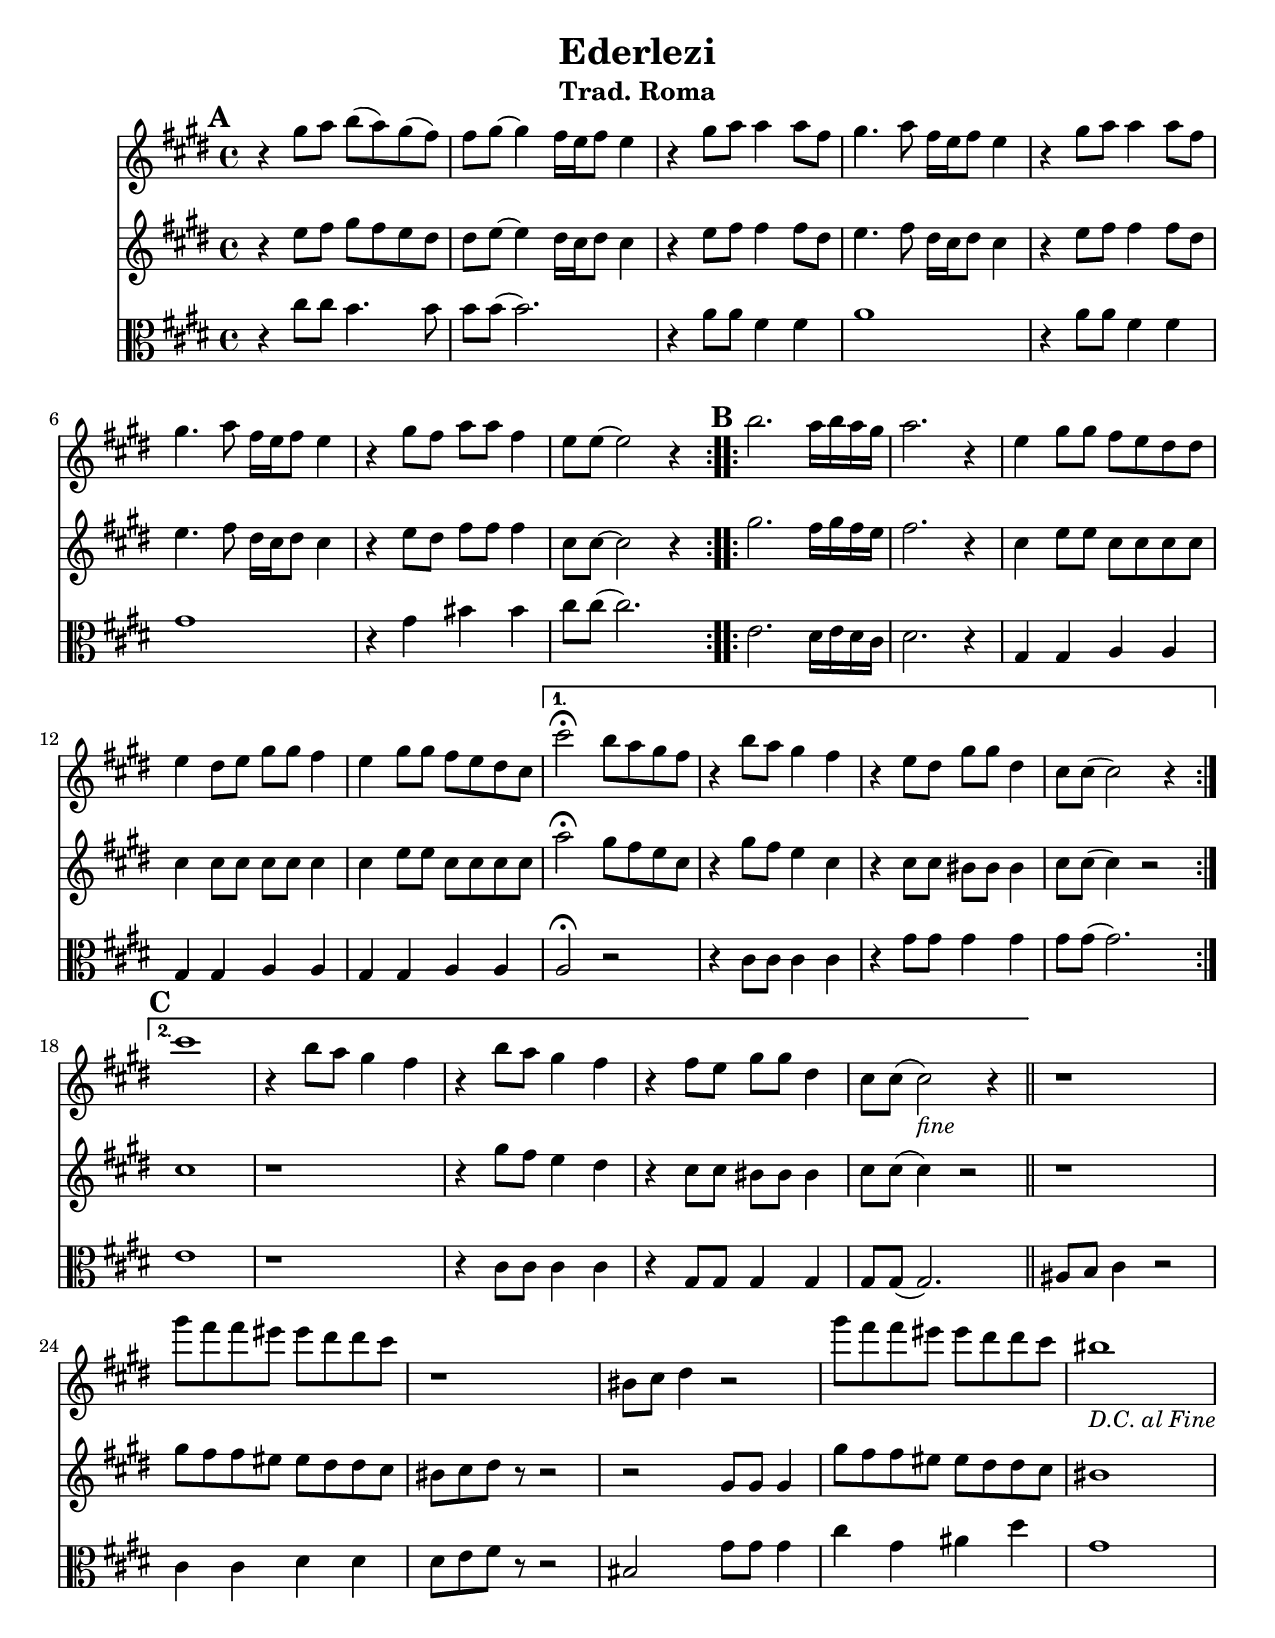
\version "2.18.0"
\include "english.ly"
%showLastLength = R1*12
\paper{
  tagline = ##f
  print-all-headers = ##t
  #(set-paper-size "letter")
}
date = #(strftime "%d-%m-%Y" (localtime (current-time)))

%\markup{ \italic{ " Updated " \date  }  }

%\markup{ Got something to say? }

global = {
  \clef treble
  \key cs \minor
  \time 4/4
  \set Score.markFormatter = #format-mark-box-alphabet
}

%#################################### Melody ########################
primos = \relative c''' {
  \global
  %\partial 16*3 a16 d f   %lead in notes

  \repeat volta 2{
    \mark \default
    r4 gs8 a b (a)gs (fs)
    fs8 gs~gs4     fs16 e fs8 e4
    r4 gs8 a a4 a8 fs|
    gs4. a8 fs16 e fs8 e4|

    r4 gs8 a a4 a8 fs|
    gs4. a8 fs16 e fs8 e4|
    r4 gs8 fs a a fs4|
    e8 e~e2 r4|
  }
  %\alternative { { }{ } }

  \repeat volta 2{
    \mark \default

        b'2. a16 b a gs
        a2. r4

    e4 gs8 gs fs e ds ds|
    e4 ds8 e gs gs fs4|
    e4 gs8 gs fs e ds cs|
  }
  \alternative {
    {
      cs'2 \fermata b8 a gs fs
      r4 b8 a gs4 fs
      r4 e8 ds gs gs ds4|
      cs8 cs (cs2) r4|
    }
    {
      \mark \default
      cs'1 |
      r4 b8 a gs4 fs|
      r4 b8 a gs4 fs
      r4 fs8 e gs gs ds4|
      cs8 cs (cs2) _\markup{\italic fine} r4| \bar"||"
    }
  }
  r1
  gs''8 fs fs es es ds ds cs
  r1
  %ds8 e fs r r2
  bs,8 cs ds4 r2
  gs'8 fs fs es es ds ds cs
  bs1 _\markup {\italic {D.C. al Fine}}

}
%***********************************************************
%{
\addlyrics{
  %https://musescore.com/user/35722119/scores/6322876
  Sa o Ro -- ma ba -- bo,
  \repeat unfold 4{\skip2}
  e bak -- ren ch --i --n --  en
  \repeat unfold 4{\skip2}
  A me ch -- o --  -- r -- r -- o,
  \repeat unfold 4{\skip2}
  d -- u -- ral ve --  _ sa -- va
  \repeat unfold 1 {}

  Eh -- e -- e -- e -- e e..
  Sao Ro -- ma, ba -- bo ba -- bo,
  Sao Ro -- ma  o da -- je.
  Sao Ro -- ma, ba -- bo ba -- bo,
  % first end
  E.. Er -- de -- le -- zi
  Er -- de -- le -- zi
  Sa -- o Ro -- ma  o da -- je.
 % 2nd end
  E.. Er -- de -- le -- zi
  Er -- de -- le -- zi
  Sa -- o Ro -- ma  o da -- je.

}
\addlyrics{
Sa me a -- ma -- la _
\repeat unfold 4{\skip2}
o -- ro khe -- le -- _ na
\repeat unfold 5{\skip2}
o -- ro khe -- le -- _ na,
\repeat unfold 5{\skip2}
di -- ve ke -- re -- _  na
}
%}
%***********************************************

secund = \relative c'' {
  \global
  %\partial 16*3 a16 d f   %lead in notes

  \repeat volta 2{
    \mark \default
    r4 e8 fs gs fs e ds
    ds8 e~e4 ds16 cs ds8 cs4|
    r4 e8 fs fs4 fs8 ds|
    e4. fs8 ds16 cs ds8 cs4|

    r4 e8 fs fs4 fs8 ds
    e4. fs8 ds16 cs ds8 cs4|
    r4 e8 ds fs fs fs4|
    cs8 cs~cs2 r4|
  }
  %\alternative { { }{ } }

  \repeat volta 2{
    \mark \default
   gs'2. fs16 gs fs e|
        fs2. r4|


    cs4 e8 e cs cs cs cs|
    cs4 cs8 cs cs cs cs4
    cs4 e8 e cs cs cs cs|
  }
  \alternative {
    {
      a'2 \fermata gs8 fs e cs
      r4 gs'8 fs e4 cs
      r4 cs8 cs bs bs bs4
      cs8 cs (cs4) r2
    }
    {
      cs1
      r1
      r4 gs'8 fs e4 ds
      r4 cs8 cs bs bs bs4
      cs8 cs(cs4) r2
    }
  }
  r1
  %ds8 e fs4 r2
  gs'8 fs fs es es ds ds cs
  bs8 cs ds r r2
  r2 gs,8 gs gs4
  gs'8 fs fs es es ds ds cs
  bs1
}
third = \relative c'' {
  \global
  \clef alto
 r4 cs8 cs b4. b8|
 b8 b(b2.)|
 r4 a8 a fs4 fs
 a1r4 a8 a fs4 fs
 gs1|
 r4 gs bs bs
 cs8 cs(cs2.)
%% bar
 e,2. ds16 e ds cs|
    ds2. r4|
 gs,4 gs a a
 gs4 gs a a
 gs4 gs a a
 a2 \fermata r
 r4 cs8 cs cs4 cs
 r4 gs'8 gs gs4 gs
 gs8 gs (gs2.)
 e1
 r1
 r4 cs8 cs cs4 cs
 r4 gs8 gs gs4 gs
 gs8 gs (gs2.)
 as8 b cs4 r2
 cs4 cs ds ds
 ds8 e fs r r2
 bs,2 gs'8 gs gs4
 cs4 gs as ds
 gs,1

}
%################################# Chords #######################
%{
harmonies = \chordmode {
  e2:m
  d2
  g1
  a1:m
  c1
  a1:m
  e2:m
  d2
  g2
  b2:7
  e1:m
  %B
  g1
  a1:m
  e2:m
  a2:m
  e2:m
  a2:m % 12
  e2:m a2:m
  %ending 1 and 2
  c1 a1:m
  g2 b2:7
  e1:m
  c1*2 a1:m
  g2 b2:7
  e1:m
  %end part
  b1
  e2 fs2:7
  b1*2
  e2 fs2:7
  b1
}

%}
\score {
  <<
    \new ChordNames {
      \set chordChanges = ##t
     % \harmonies
    }
    \new Staff
    \primos
    \new Staff \secund
    %\new Staff \partcombine \primos \secund
    \new Staff \third
  >>
  \header{
    title= "Ederlezi"
    subtitle="Trad. Roma"
    composer= ""
    instrument =""
    arranger= ""
  }
  \layout{indent = 1.0\cm}
  \midi {
    \tempo 4 = 80

    % \midi { }
  }
}
%{
% more verses:
\markup{}
\markup {
  \fill-line {
    \hspace #0.1 % distance from left margin
    \column {
      \line { "1."
	\column {
	  ""
	}
      }
      \hspace #0.2 % vertical distance between verses
      \line { "2."
	\column {
	 ""
	}
      }
    }
    \hspace #0.1  % horiz. distance between columns
    \column {
      \line { "3."
	\column {
	  ""
	}
      }
      \hspace #0.2 % distance between verses
      \line { "4."
	\column {
	 ""
	}
      }
    }
    \hspace #0.1 % distance to right margin
  }
}

%}


%{
https://www.youtube.com/watch?v=yGuCqAfxNqU
 Sa o Roma babo,
E bakren cinen.
A me coro, dural besava.
A a daje, amaro dive.
Amaro dive erdelezi.
Ediwado babo, amenge bakro.
Sa o Roma, babo.
E bakren cinen. Eeee...j,
Sa o Roma, babo babo,
Sa o Roma daje. Sa o Roma, babo babo,
E.. Erdelezi. Erdelezi,
Sa o Roma Daje. Eeee...
Sa o Roma, babo babo,
Sa o Roma daje.
Sa o Roma, babo babo,
 Eeee... Erdelezi, Erdelezi.
Sa o Roma Daje

***************

LYRICS IN ROMANI
Sa me amala oro khelena Oro khelena,
dive kerena
Sa o Roma daje
Sa o Roma babo babo
Sa o Roma o daje Sa o Roma babo babo Ej, Ederlezi Ederlezi
 Sa o Roma daje Amaro dive Amaro dive,
Ederlezi Sa me amala oro khelena Oro khelena, dive kerena Sa o Roma daje Sa o Roma babo babo Sa o Roma daje Sa o Roma babo babo Ej, Ederlezi Ederlezi Sa o Roma daje Sa me amala oro khelena Oro khelena, dive kerena Sa o Roma babo, e bakren chinen Amaro dive E devado babo Sa o Roma babo babo Sa o Roma o daje Sa o Roma babo babo Ej, Ederlezi Ederlezi Sa o Roma daje Sa o Roma babo babo Sa o Roma o daje Sa o Roma babo babo Ederlezi Ederlezi Sa o Roma daje LYRICS IN ENGLISH All my friends are dancing the oro Dancing the oro, celebrating the day Dancing the oro, celebrating the day All the Roma, dad, dad All the Roma, mommy All the Roma, dad, dad Oh! Ederlezi Ederlezi All the Roma, mommy Our day Our day, Ederlezi All my friends are dancing the oro Dancing the oro, celebrating the day All the Roma, mommy All the Roma, dad, dad All the Roma, mommy All the Roma, dad, dad Oh! Ederlezi Ederlezi All the Roma, mommy All my friends are dancing the oro Dancing the oro, celebrating the day All the Roma, dad, slaughter lambs Our day They give us, Dad, All the Roma, dad, dad All the Roma, mommy All the Roma, dad, dad Oh! Ederlezi Ederlezi All the Roma, mommy All the Roma, dad, dad All the Roma, mommy All the Roma, dad, dad Ederlezi Ederlezi All the Roma, mommy LYRICS IN TURKISH Tüm arkadaşlarım hora oynuyor Hora oynayıp bugünü kutluyorlar Tüm Roma, anneciğim Tüm Roma, baba, baba Tüm Roma, anneciğim Tüm Roma, baba, baba Ey, Ederlezi Ederlezi Tüm Roma, anneciğim Bizim günümüz Bizim günümüz, Ederlezi Tüm arkadaşlarım hora oynuyor Hora oynayıp bugünü kutluyorlar Tüm Roma, anneciğim Tüm Roma, baba, baba Tüm Roma, anneciğim Tüm Roma, baba, baba Ey, Ederlezi Ederlezi Tüm Roma, anneciğim Tüm arkadaşlarım hora oynuyor Hora oynayıp bugünü kutluyorlar Tüm Roma, baba, kuzu avlıyor Bizim günümüz Bize, baba, Tüm Roma, baba, baba Tüm Roma, anneciğim Tüm Roma, baba, baba Ey, Ederlezi Ederlezi Tüm Roma, anneciğim Tüm Roma, baba, baba Tüm Roma, anneciğim Tüm Roma, baba, baba Ederlezi Ederlezi Tüm Roma, anneciğim LYRICS IN FRENCH Tous mes amis dansent l'oro Ils dansent l'oro, ils fêtent le jour Tous les Roms, maman Tous les Roms, papa, papa Tous les Roms, maman Tous les Roms, papa, papa Ô! Ederlezi Ederlezi Tous les Roms, maman Notre jour Notre jour, Ederlezi Tous mes amis dansent l'oro Ils dansent l'oro, ils fêtent le jour Tous les Roms, maman Tous les Roms, papa, papa Tous les Roms, maman Tous les Roms, papa, papa Ô! Ederlezi Ederlezi Tous les Roms, maman Tous mes amis dansent l'oro Ils dansent l'oro, ils fêtent le jour Tous les Roms, papa, sacrifient l'agneau Notre jour Ils nous donnent, Papa Tous les Roms, papa, papa Tous les Roms, maman Tous les Roms, papa, papa Ô! Ederlezi Ederlezi Tous les Roms, maman Tous les Roms, papa, papa Tous les Roms, maman Tous les Roms, papa, papa Ederlezi Ederlezi Tous les Roms, maman LYRICS IN PORTUGUESE Todos os meus amigos dançam o oro Dançam o oro, celebram o dia Toda a Roma mamãe Toda a Roma papai, papai Toda a Roma mamãe Toda a Roma papai, papai Ó! Ederlezi Ederlezi Toda a Roma mamãe Nosso dia Nosso dia, Ederlezi Todos os meus amigos dançam o oro Dançam o oro, celebram o dia Toda a Roma mamãe Toda a Roma papai, papai Toda a Roma mamãe Toda a Roma papai, papai Ó! Ederlezi Ederlezi Toda a Roma mamãe Todos os meus amigos dançam o oro Dançam o oro, celebram o dia Toda a Roma, papai, sacrifica cordeiros Nosso dia Oferecemos, papai, Toda a Roma papai, papai Toda a Roma mamãe Toda a Roma papai, papai Ó! Ederlezi Ederlezi Toda a Roma mamãe Toda a Roma papai, papai Toda a Roma mamãe Toda a Roma papai, papai Ederlezi Ederlezi Toda a Roma mamãe

%}